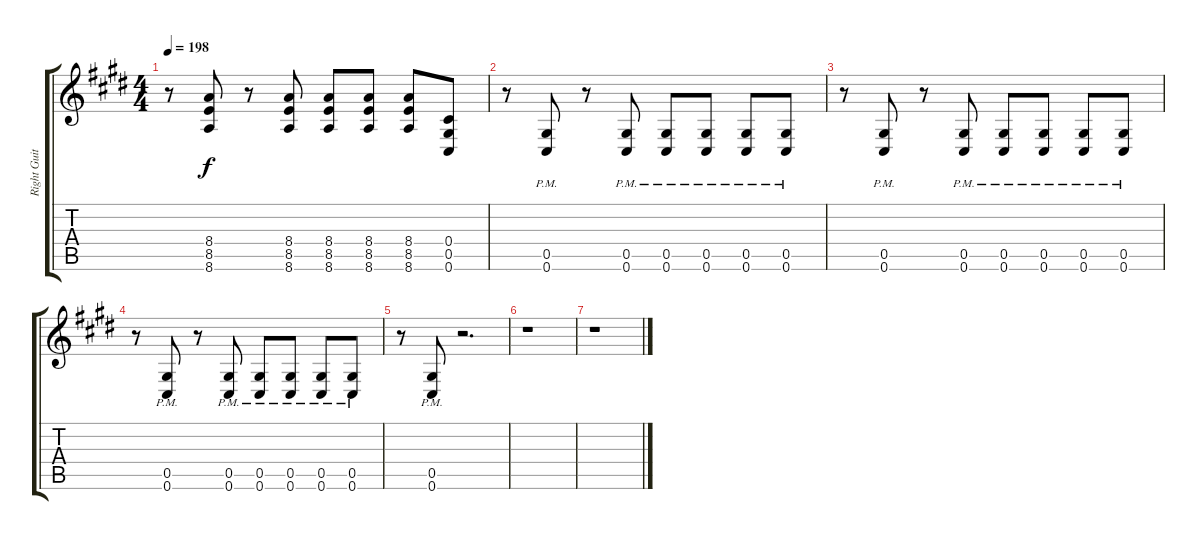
\track ("Right Guitar" "Right Guit") {instrument distortionguitar}
\staff {score tabs}
\tuning (Eb4 Bb3 Gb3 Db3 Ab2 Db2) {hide}
\ts (4 4)
\tempo 198
\clef g2
\ks e
r.8{dy f} (8.4 8.5 8.6).8 r.8 (8.4 8.5 8.6).8 (8.4 8.5 8.6).8 (8.4 8.5 8.6).8 (8.4 8.5 8.6).8 (0.4 0.5 0.6).8 |
r.8 (0.5{pm} 0.6{pm}).8 r.8 (0.5{pm} 0.6{pm}).8 (0.5{pm} 0.6{pm}).8 (0.5{pm} 0.6{pm}).8 (0.5{pm} 0.6{pm}).8 (0.5{pm} 0.6{pm}).8 |
r.8 (0.5{pm} 0.6{pm}).8 r.8 (0.5{pm} 0.6{pm}).8 (0.5{pm} 0.6{pm}).8 (0.5{pm} 0.6{pm}).8 (0.5{pm} 0.6{pm}).8 (0.5{pm} 0.6{pm}).8 |
r.8 (0.5{pm} 0.6{pm}).8 r.8 (0.5{pm} 0.6{pm}).8 (0.5{pm} 0.6{pm}).8 (0.5{pm} 0.6{pm}).8 (0.5{pm} 0.6{pm}).8 (0.5{pm} 0.6{pm}).8 |
r.8 (0.5{pm} 0.6{pm}).8 r.2{d} |
r.1 |
r.1
